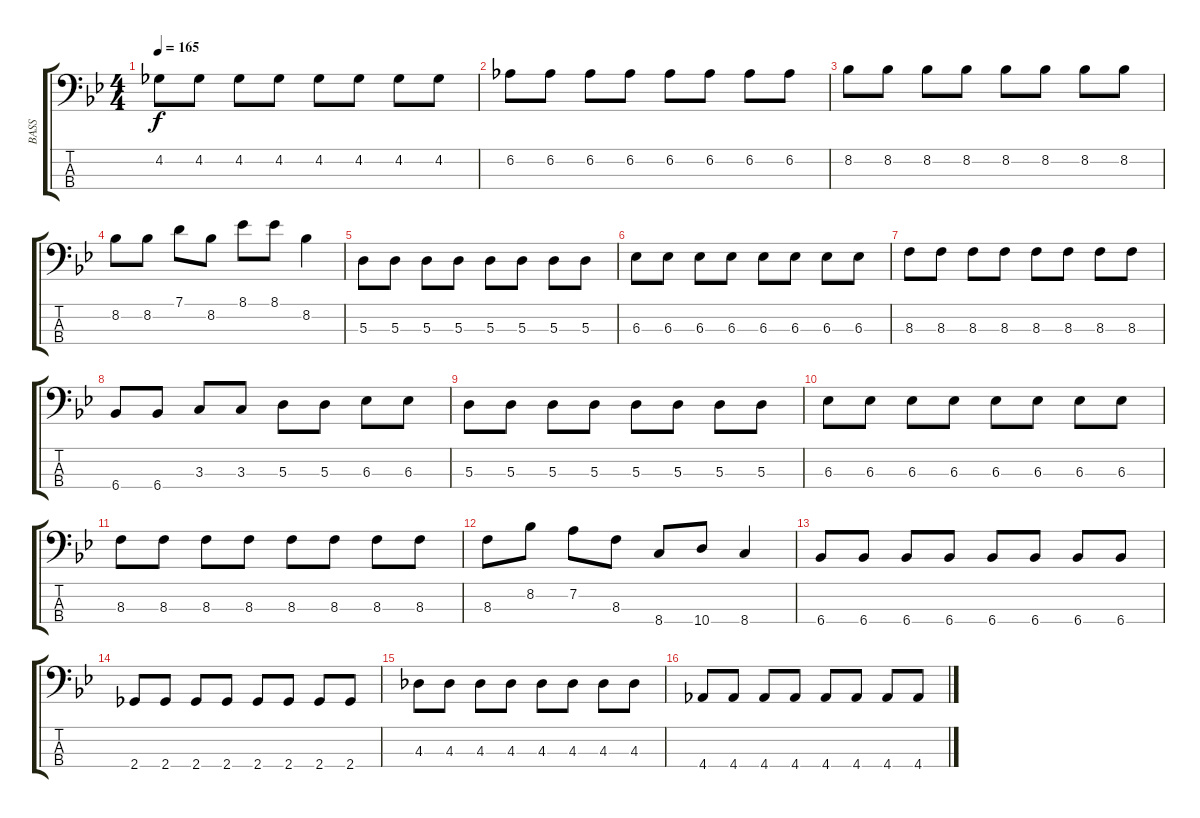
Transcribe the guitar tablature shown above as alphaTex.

\track ("BASS" "BASS") {instrument electricbassfinger}
\staff {score tabs}
\tuning (G2 D2 A1 E1) {hide}
\ts (4 4)
\tempo 165
\clef f4
\ks bb
4.2.8{dy f} 4.2.8 4.2.8 4.2.8 4.2.8 4.2.8 4.2.8 4.2.8 |
6.2.8 6.2.8 6.2.8 6.2.8 6.2.8 6.2.8 6.2.8 6.2.8 |
8.2.8 8.2.8 8.2.8 8.2.8 8.2.8 8.2.8 8.2.8 8.2.8 |
8.2.8 8.2.8 7.1.8 8.2.8 8.1.8 8.1.8 8.2.4 |
5.3.8 5.3.8 5.3.8 5.3.8 5.3.8 5.3.8 5.3.8 5.3.8 |
6.3.8 6.3.8 6.3.8 6.3.8 6.3.8 6.3.8 6.3.8 6.3.8 |
8.3.8 8.3.8 8.3.8 8.3.8 8.3.8 8.3.8 8.3.8 8.3.8 |
6.4.8 6.4.8 3.3.8 3.3.8 5.3.8 5.3.8 6.3.8 6.3.8 |
5.3.8 5.3.8 5.3.8 5.3.8 5.3.8 5.3.8 5.3.8 5.3.8 |
6.3.8 6.3.8 6.3.8 6.3.8 6.3.8 6.3.8 6.3.8 6.3.8 |
8.3.8 8.3.8 8.3.8 8.3.8 8.3.8 8.3.8 8.3.8 8.3.8 |
8.3.8 8.2.8 7.2.8 8.3.8 8.4.8 10.4.8 8.4.4 |
6.4.8 6.4.8 6.4.8 6.4.8 6.4.8 6.4.8 6.4.8 6.4.8 |
2.4.8 2.4.8 2.4.8 2.4.8 2.4.8 2.4.8 2.4.8 2.4.8 |
4.3.8 4.3.8 4.3.8 4.3.8 4.3.8 4.3.8 4.3.8 4.3.8 |
4.4.8 4.4.8 4.4.8 4.4.8 4.4.8 4.4.8 4.4.8 4.4.8
